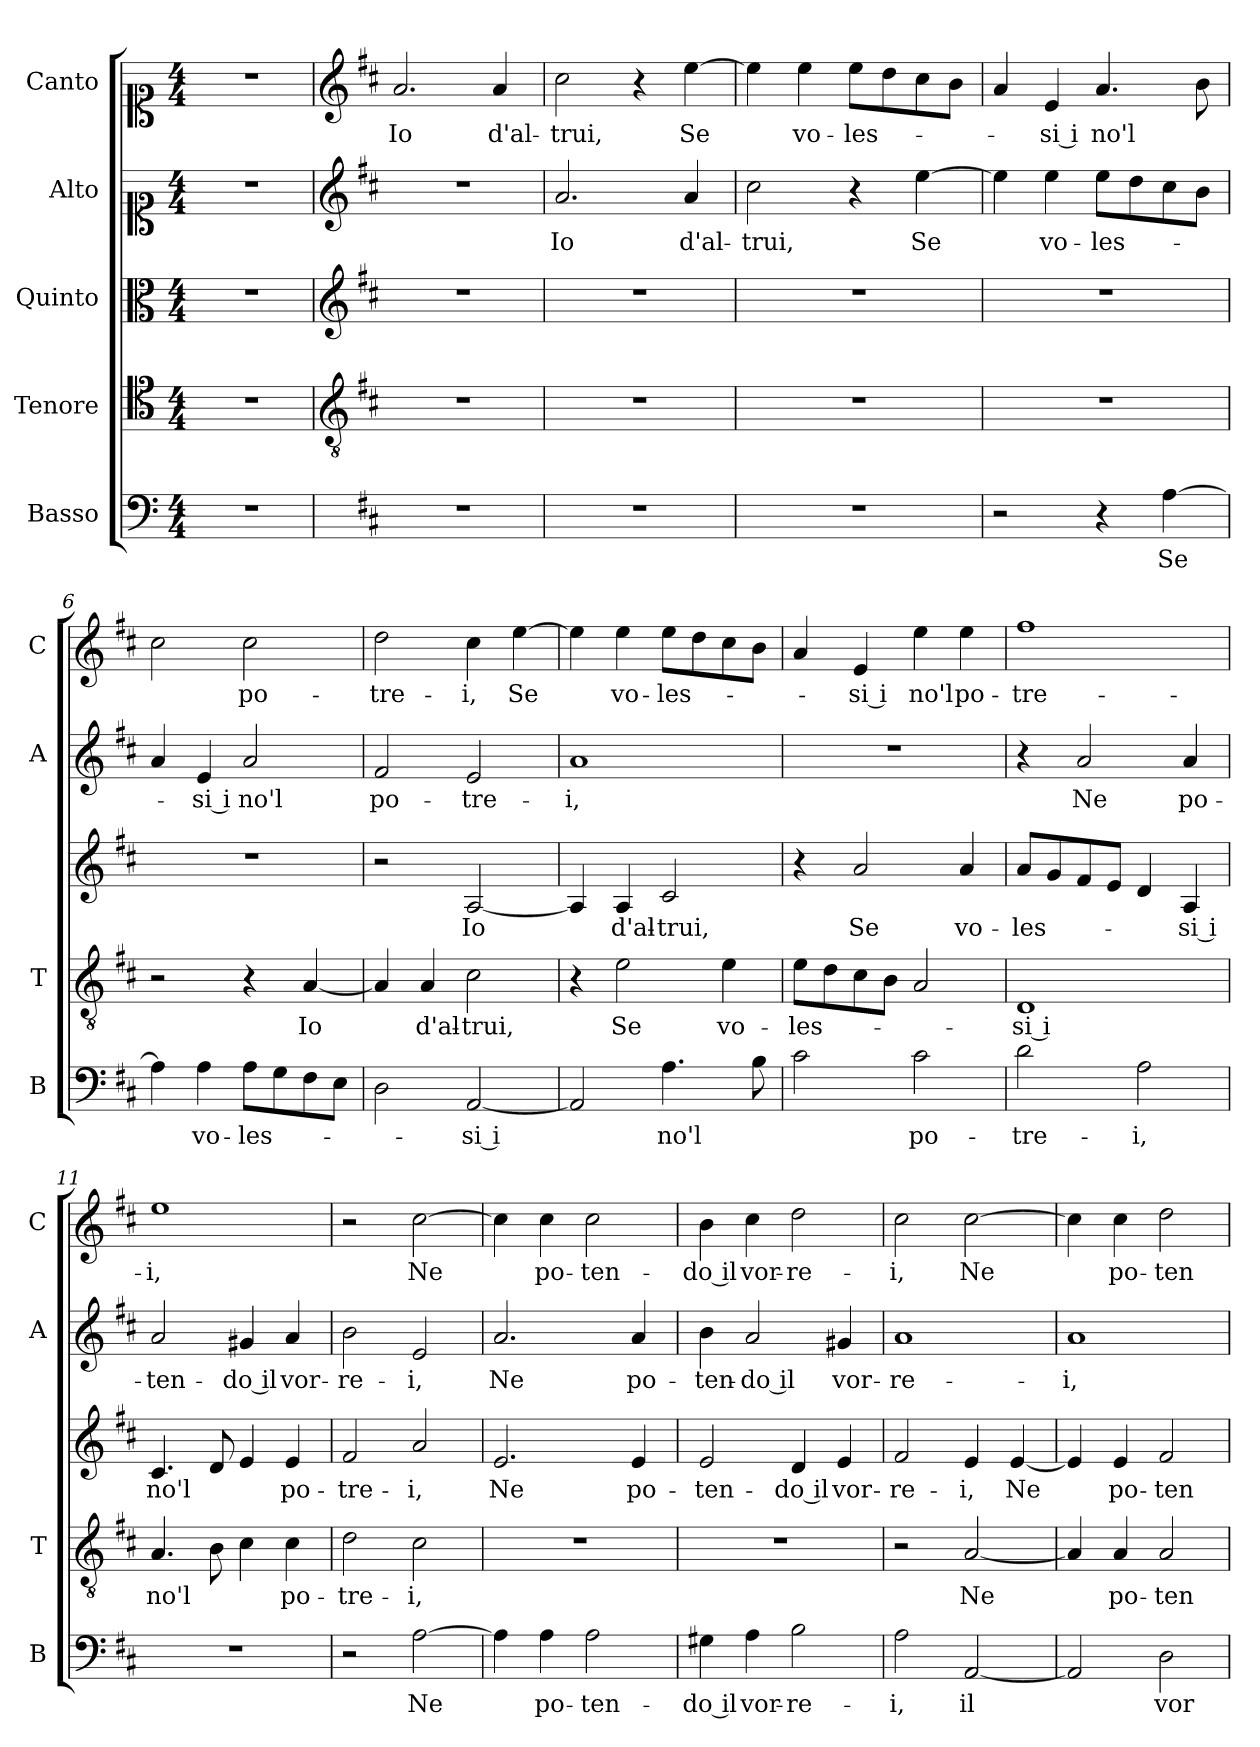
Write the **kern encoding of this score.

**kern	**text	**kern	**text	**kern	**text	**kern	**text	**kern	**text
*part5	*part5	*part4	*part4	*part3	*part3	*part2	*part2	*part1	*part1
*staff5	*staff5	*staff4	*staff4	*staff3	*staff3	*staff2	*staff2	*staff1	*staff1
*I"Basso	*	*I"Tenore	*	*I"Quinto	*	*I"Alto	*	*I"Canto	*
*I'B	*	*I'T	*	*	*	*I'A	*	*I'C	*
*clefF4	*	*clefC4	*	*clefC3	*	*clefC1	*	*clefC1	*
*k[]	*	*k[]	*	*k[]	*	*k[]	*	*k[]	*
*C:	*	*C:	*	*C:	*	*C:	*	*C:	*
*M4/4	*	*M4/4	*	*M4/4	*	*M4/4	*	*M4/4	*
=1	=1	=1	=1	=1	=1	=1	=1	=1	=1
1r	.	1r	.	1r	.	1r	.	1r	.
=2	=2	=2	=2	=2	=2	=2	=2	=2	=2
*	*	*clefGv2	*	*clefG2	*	*clefG2	*	*clefG2	*
*k[f#c#]	*	*k[f#c#]	*	*k[f#c#]	*	*k[f#c#]	*	*k[f#c#]	*
*D:	*	*D:	*	*D:	*	*D:	*	*D:	*
!	!	!	!	!	!	!	!	!	!LO:LY:b
1r	.	1r	.	1r	.	1r	.	2.a/	Io
!	!	!	!	!	!	!	!	!	!LO:LY:b
.	.	.	.	.	.	.	.	4a/	d'al-
=3	=3	=3	=3	=3	=3	=3	=3	=3	=3
!	!	!	!	!	!	!	!LO:LY:b	!	!LO:LY:b
1r	.	1r	.	1r	.	2.a/	Io	2cc#\	-trui,
.	.	.	.	.	.	.	.	4r	.
!	!	!	!	!	!	!	!LO:LY:b	!	!LO:LY:b
.	.	.	.	.	.	4a/	d'al-	[4ee\	Se
=4	=4	=4	=4	=4	=4	=4	=4	=4	=4
!	!	!	!	!	!	!	!LO:LY:b	!	!
1r	.	1r	.	1r	.	2cc#\	-trui,	4ee\]	.
!	!	!	!	!	!	!	!	!	!LO:LY:b
.	.	.	.	.	.	.	.	4ee\	vo-
!	!	!	!	!	!	!	!	!	!LO:LY:b
.	.	.	.	.	.	4r	.	8ee\L	-les-
.	.	.	.	.	.	.	.	8dd\	.
!	!	!	!	!	!	!	!LO:LY:b	!	!
.	.	.	.	.	.	[4ee\	Se	8cc#\	.
.	.	.	.	.	.	.	.	8b\J	.
=5	=5	=5	=5	=5	=5	=5	=5	=5	=5
2r	.	1r	.	1r	.	4ee\]	.	4a/	.
!	!	!	!	!	!	!	!LO:LY:b	!	!LO:LY:b
.	.	.	.	.	.	4ee\	vo-	4e/	-si i
!	!	!	!	!	!	!	!LO:LY:b	!	!LO:LY:b
4r	.	.	.	.	.	8ee\L	-les-	4.a/	no'l
.	.	.	.	.	.	8dd\	.	.	.
!	!LO:LY:b	!	!	!	!	!	!	!	!
[4A\	Se	.	.	.	.	8cc#\	.	.	.
.	.	.	.	.	.	8b\J	.	8b\	.
=6	=6	=6	=6	=6	=6	=6	=6	=6	=6
4A\]	.	2r	.	1r	.	4a/	.	2cc#\	.
!	!LO:LY:b	!	!	!	!	!	!LO:LY:b	!	!
4A\	vo-	.	.	.	.	4e/	-si i	.	.
!	!LO:LY:b	!	!	!	!	!	!LO:LY:b	!	!LO:LY:b
8A\L	-les-	4r	.	.	.	2a/	no'l	2cc#\	po-
8G\	.	.	.	.	.	.	.	.	.
!	!	!	!LO:LY:b	!	!	!	!	!	!
8F#\	.	[4A/	Io	.	.	.	.	.	.
8E\J	.	.	.	.	.	.	.	.	.
=7	=7	=7	=7	=7	=7	=7	=7	=7	=7
!	!	!	!	!	!	!	!LO:LY:b	!	!LO:LY:b
2D\	.	4A/]	.	2r	.	2f#/	po-	2dd\	-tre-
!	!	!	!LO:LY:b	!	!	!	!	!	!
.	.	4A/	d'al-	.	.	.	.	.	.
!	!LO:LY:b	!	!LO:LY:b	!	!LO:LY:b	!	!LO:LY:b	!	!LO:LY:b
[2AA/	-si i	2c#\	-trui,	[2A/	Io	2e/	-tre-	4cc#\	-i,
!	!	!	!	!	!	!	!	!	!LO:LY:b
.	.	.	.	.	.	.	.	[4ee\	Se
!!LO:LB:g=z
=8	=8	=8	=8	=8	=8	=8	=8	=8	=8
!	!	!	!	!	!	!	!LO:LY:b	!	!
2AA/]	.	4r	.	4A/]	.	1a	-i,	4ee\]	.
!	!	!	!LO:LY:b	!	!LO:LY:b	!	!	!	!LO:LY:b
.	.	2e\	Se	4A/	d'al-	.	.	4ee\	vo-
!	!LO:LY:b	!	!	!	!LO:LY:b	!	!	!	!LO:LY:b
4.A\	no'l	.	.	2c#/	-trui,	.	.	8ee\L	-les-
.	.	.	.	.	.	.	.	8dd\	.
!	!	!	!LO:LY:b	!	!	!	!	!	!
.	.	4e\	vo-	.	.	.	.	8cc#\	.
8B\	.	.	.	.	.	.	.	8b\J	.
=9	=9	=9	=9	=9	=9	=9	=9	=9	=9
!	!	!	!LO:LY:b	!	!	!	!	!	!
2c#\	.	8e\L	-les-	4r	.	1r	.	4a/	.
.	.	8d\	.	.	.	.	.	.	.
!	!	!	!	!	!LO:LY:b	!	!	!	!LO:LY:b
.	.	8c#\	.	2a/	Se	.	.	4e/	-si i
.	.	8B\J	.	.	.	.	.	.	.
!	!LO:LY:b	!	!	!	!	!	!	!	!LO:LY:b
2c#\	po-	2A/	.	.	.	.	.	4ee\	no'l
!	!	!	!	!	!LO:LY:b	!	!	!	!LO:LY:b
.	.	.	.	4a/	vo-	.	.	4ee\	po-
=10	=10	=10	=10	=10	=10	=10	=10	=10	=10
!	!LO:LY:b	!	!LO:LY:b	!	!LO:LY:b	!	!	!	!LO:LY:b
2d\	-tre-	1D	-si i	8a/L	-les-	4r	.	1ff#	-tre-
.	.	.	.	8g/	.	.	.	.	.
!	!	!	!	!	!	!	!LO:LY:b	!	!
.	.	.	.	8f#/	.	2a/	Ne	.	.
.	.	.	.	8e/J	.	.	.	.	.
!	!LO:LY:b	!	!	!	!	!	!	!	!
2A\	-i,	.	.	4d/	.	.	.	.	.
!	!	!	!	!	!LO:LY:b	!	!LO:LY:b	!	!
.	.	.	.	4A/	-si i	4a/	po-	.	.
=11	=11	=11	=11	=11	=11	=11	=11	=11	=11
!	!	!	!LO:LY:b	!	!LO:LY:b	!	!LO:LY:b	!	!LO:LY:b
1r	.	4.A/	no'l	4.c#/	no'l	2a/	-ten-	1ee	-i,
.	.	8B\	.	8d/	.	.	.	.	.
!	!	!	!	!	!	!	!LO:LY:b	!	!
.	.	4c#\	.	4e/	.	4g#X/	-do il	.	.
!	!	!	!LO:LY:b	!	!LO:LY:b	!	!LO:LY:b	!	!
.	.	4c#\	po-	4e/	po-	4a/	vor-	.	.
=12	=12	=12	=12	=12	=12	=12	=12	=12	=12
!	!	!	!LO:LY:b	!	!LO:LY:b	!	!LO:LY:b	!	!
2r	.	2d\	-tre-	2f#/	-tre-	2b\	-re-	2r	.
!	!LO:LY:b	!	!LO:LY:b	!	!LO:LY:b	!	!LO:LY:b	!	!LO:LY:b
[2A\	Ne	2c#\	-i,	2a/	-i,	2e/	-i,	[2cc#\	Ne
=13	=13	=13	=13	=13	=13	=13	=13	=13	=13
!	!	!	!	!	!LO:LY:b	!	!LO:LY:b	!	!
4A\]	.	1r	.	2.e/	Ne	2.a/	Ne	4cc#\]	.
!	!LO:LY:b	!	!	!	!	!	!	!	!LO:LY:b
4A\	po-	.	.	.	.	.	.	4cc#\	po-
!	!LO:LY:b	!	!	!	!	!	!	!	!LO:LY:b
2A\	-ten-	.	.	.	.	.	.	2cc#\	-ten-
!	!	!	!	!	!LO:LY:b	!	!LO:LY:b	!	!
.	.	.	.	4e/	po-	4a/	po-	.	.
=14	=14	=14	=14	=14	=14	=14	=14	=14	=14
!	!LO:LY:b	!	!	!	!LO:LY:b	!	!LO:LY:b	!	!LO:LY:b
4G#X\	-do il	1r	.	2e/	-ten-	4b\	-ten-	4b\	-do il
!	!LO:LY:b	!	!	!	!	!	!LO:LY:b	!	!LO:LY:b
4A\	vor-	.	.	.	.	2a/	-do il	4cc#\	vor-
!	!LO:LY:b	!	!	!	!LO:LY:b	!	!	!	!LO:LY:b
2B\	-re-	.	.	4d/	-do il	.	.	2dd\	-re-
!	!	!	!	!	!LO:LY:b	!	!LO:LY:b	!	!
.	.	.	.	4e/	vor-	4g#X/	vor-	.	.
!!LO:PB:g=z
=15	=15	=15	=15	=15	=15	=15	=15	=15	=15
!	!LO:LY:b	!	!	!	!LO:LY:b	!	!LO:LY:b	!	!LO:LY:b
2A\	-i,	2r	.	2f#/	-re-	1a	-re-	2cc#\	-i,
!	!LO:LY:b	!	!LO:LY:b	!	!LO:LY:b	!	!	!	!LO:LY:b
[2AA/	il	[2A/	Ne	4e/	-i,	.	.	[2cc#\	Ne
!	!	!	!	!	!LO:LY:b	!	!	!	!
.	.	.	.	[4e/	Ne	.	.	.	.
=16	=16	=16	=16	=16	=16	=16	=16	=16	=16
!	!	!	!	!	!	!	!LO:LY:b	!	!
2AA/]	.	4A/]	.	4e/]	.	1a	-i,	4cc#\]	.
!	!	!	!LO:LY:b	!	!LO:LY:b	!	!	!	!LO:LY:b
.	.	4A/	po-	4e/	po-	.	.	4cc#\	po-
!	!LO:LY:b	!	!LO:LY:b	!	!LO:LY:b	!	!	!	!LO:LY:b
2D\	vor-	2A/	-ten-	2f#/	-ten-	.	.	2dd\	-ten-
=	=	=	=	=	=	=	=	=	=
*-	*-	*-	*-	*-	*-	*-	*-	*-	*-
